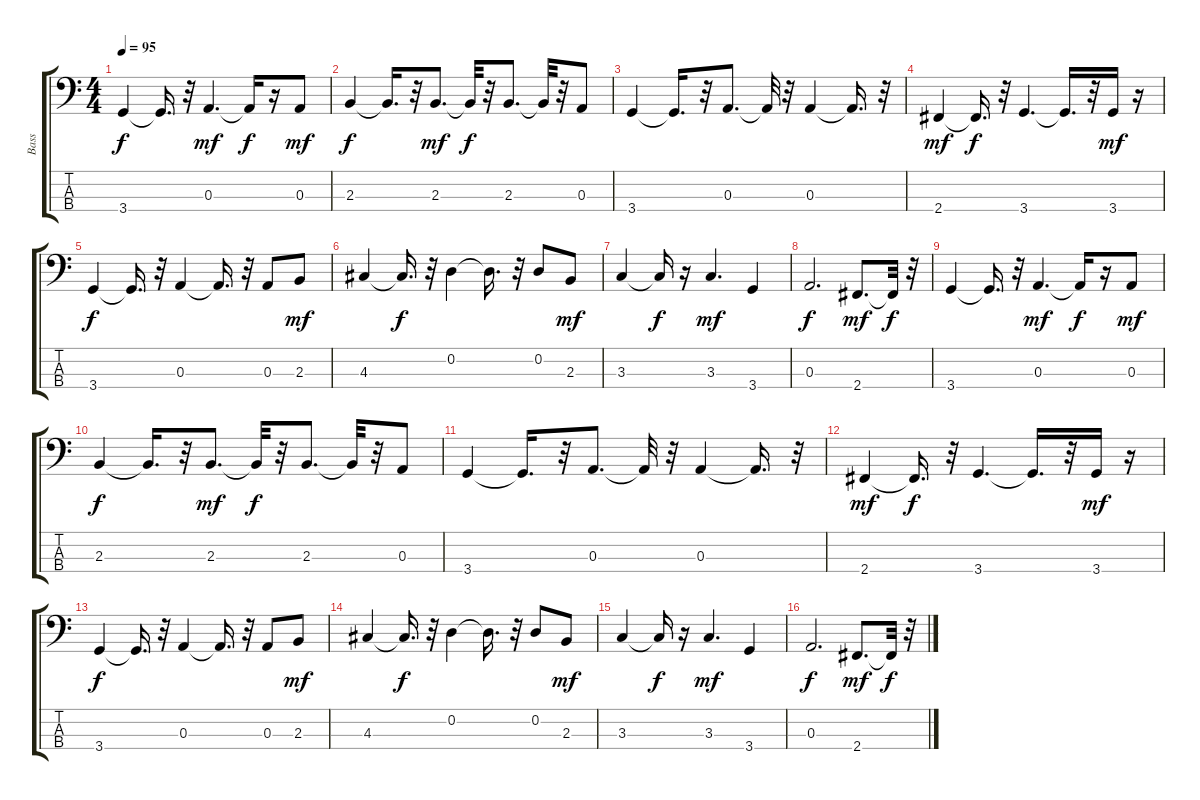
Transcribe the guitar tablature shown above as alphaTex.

\track ("Bass" "Bass") {instrument electricbassfinger}
\staff {score tabs}
\tuning (G2 D2 A1 E1) {hide}
\ts (4 4)
\tempo 95
\clef f4
\ks c
3.4.4{dy f} 3.4{t}.16{d} r.32 0.3.4{d dy mf} 0.3{t}.16{dy f} r.16 0.3.8{dy mf} |
2.3.4{dy f} 2.3{t}.16{d} r.32 2.3.8{d dy mf} 2.3{t}.32{dy f} r.32 2.3.8{d} 2.3{t}.32 r.32 0.3.8 |
3.4.4 3.4{t}.16{d} r.32 0.3.8{d} 0.3{t}.32 r.32 0.3.4 0.3{t}.16{d} r.32 |
2.4.4{dy mf} 2.4{t}.16{d dy f} r.32 3.4.4{d} 3.4{t}.16{d} r.32 3.4.16{dy mf} r.16 |
3.4.4{dy f} 3.4{t}.16{d} r.32 0.3.4 0.3{t}.16{d} r.32 0.3.8 2.3.8{dy mf} |
4.3.4 4.3{t}.16{d dy f} r.32 0.2.4 0.2{t}.16{d} r.32 0.2.8 2.3.8{dy mf} |
3.3.4 3.3{t}.16{dy f} r.16 3.3.4{d dy mf} 3.4.4 |
0.3.2{d dy f} 2.4.8{d dy mf} 2.4{t}.32{dy f} r.32 |
3.4.4 3.4{t}.16{d} r.32 0.3.4{d dy mf} 0.3{t}.16{dy f} r.16 0.3.8{dy mf} |
2.3.4{dy f} 2.3{t}.16{d} r.32 2.3.8{d dy mf} 2.3{t}.32{dy f} r.32 2.3.8{d} 2.3{t}.32 r.32 0.3.8 |
3.4.4 3.4{t}.16{d} r.32 0.3.8{d} 0.3{t}.32 r.32 0.3.4 0.3{t}.16{d} r.32 |
2.4.4{dy mf} 2.4{t}.16{d dy f} r.32 3.4.4{d} 3.4{t}.16{d} r.32 3.4.16{dy mf} r.16 |
3.4.4{dy f} 3.4{t}.16{d} r.32 0.3.4 0.3{t}.16{d} r.32 0.3.8 2.3.8{dy mf} |
4.3.4 4.3{t}.16{d dy f} r.32 0.2.4 0.2{t}.16{d} r.32 0.2.8 2.3.8{dy mf} |
3.3.4 3.3{t}.16{dy f} r.16 3.3.4{d dy mf} 3.4.4 |
0.3.2{d dy f} 2.4.8{d dy mf} 2.4{t}.32{dy f} r.32
